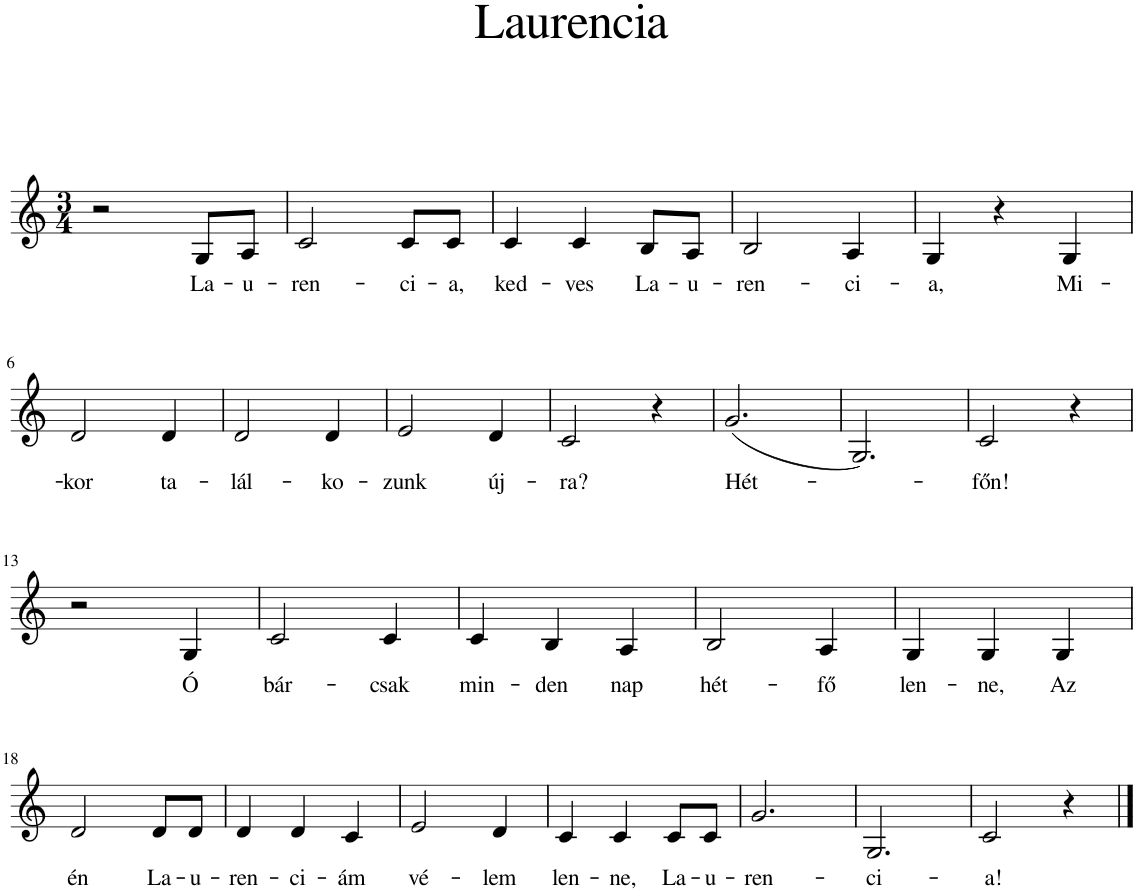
**kern	**text
*part1	*part1
*staff1	*staff1
*I"Piano	*
*I'Pno	*
*clefG2	*
*k[]	*
*M3/4	*
=1	=1
2r	.
!	!LO:LY:b
8G/L	La-
!	!LO:LY:b
8A/J	-u-
=2	=2
!	!LO:LY:b
2c/	-ren-
!	!LO:LY:b
8c/L	-ci-
!	!LO:LY:b
8c/J	-a,
=3	=3
!	!LO:LY:b
4c/	ked-
!	!LO:LY:b
4c/	-ves
!	!LO:LY:b
8B/L	La-
!	!LO:LY:b
8A/J	-u-
=4	=4
!	!LO:LY:b
2B/	-ren-
!	!LO:LY:b
4A/	-ci-
=5	=5
!	!LO:LY:b
4G/	-a,
4r	.
!	!LO:LY:b
4G/	Mi-
!!LO:LB:g=z
=6	=6
!	!LO:LY:b
2d/	-kor
!	!LO:LY:b
4d/	ta-
=7	=7
!	!LO:LY:b
2d/	-lál-
!	!LO:LY:b
4d/	-ko-
=8	=8
!	!LO:LY:b
2e/	-zunk
!	!LO:LY:b
4d/	új-
=9	=9
!	!LO:LY:b
2c/	-ra?
4r	.
=10	=10
!	!LO:LY:b
(2.g/	Hét-
=11	=11
2.G/)	.
=12	=12
!	!LO:LY:b
2c/	-főn!
4r	.
!!LO:LB:g=z
=13	=13
2r	.
!	!LO:LY:b
4G/	Ó
=14	=14
!	!LO:LY:b
2c/	bár-
!	!LO:LY:b
4c/	-csak
=15	=15
!	!LO:LY:b
4c/	min-
!	!LO:LY:b
4B/	-den
!	!LO:LY:b
4A/	nap
=16	=16
!	!LO:LY:b
2B/	hét-
!	!LO:LY:b
4A/	-fő
=17	=17
!	!LO:LY:b
4G/	len-
!	!LO:LY:b
4G/	-ne,
!	!LO:LY:b
4G/	Az
!!LO:LB:g=z
=18	=18
!	!LO:LY:b
2d/	én
!	!LO:LY:b
8d/L	La-
!	!LO:LY:b
8d/J	-u-
=19	=19
!	!LO:LY:b
4d/	-ren-
!	!LO:LY:b
4d/	-ci-
!	!LO:LY:b
4c/	-ám
=20	=20
!	!LO:LY:b
2e/	vé-
!	!LO:LY:b
4d/	-lem
=21	=21
!	!LO:LY:b
4c/	len-
!	!LO:LY:b
4c/	-ne,
!	!LO:LY:b
8c/L	La-
!	!LO:LY:b
8c/J	-u-
=22	=22
!	!LO:LY:b
2.g/	-ren-
=23	=23
!	!LO:LY:b
2.G/	-ci-
=24	=24
!	!LO:LY:b
2c/	-a!
4r	.
==	==
*-	*-
